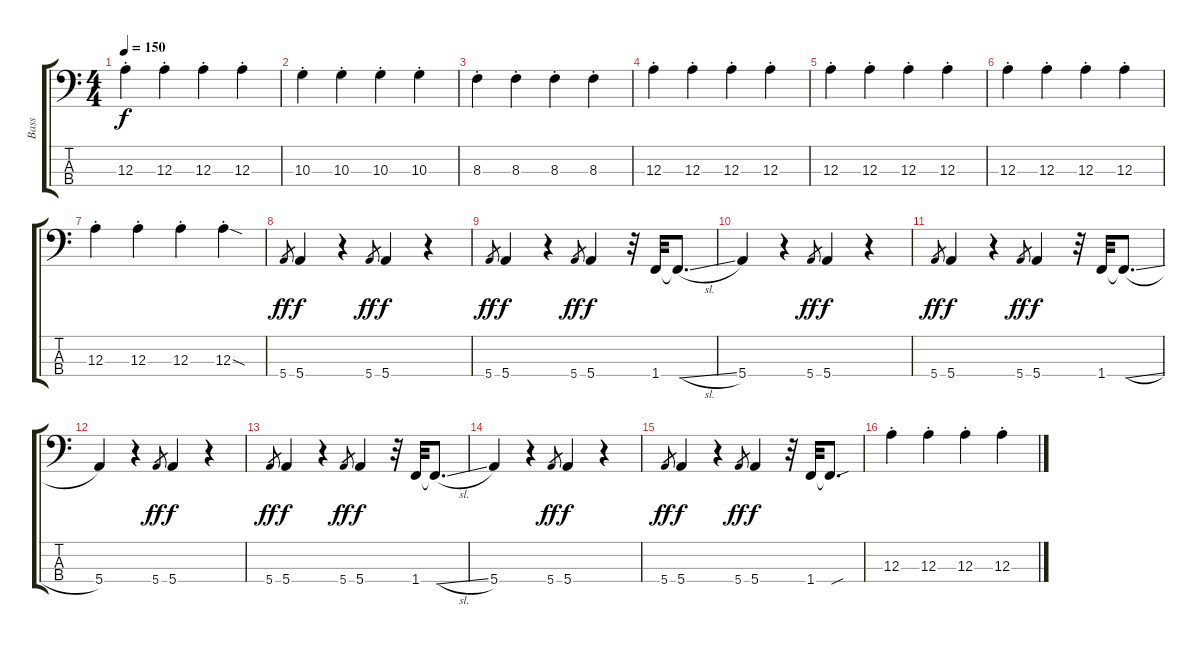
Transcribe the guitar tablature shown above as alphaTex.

\track ("Bass" "Bass") {instrument electricbassfinger}
\staff {score tabs}
\tuning (G2 D2 A1 E1) {hide}
\ts (4 4)
\tempo 150
\clef f4
\ks c
12.3{st}.4{dy f} 12.3{st}.4 12.3{st}.4 12.3{st}.4 |
10.3{st}.4 10.3{st}.4 10.3{st}.4 10.3{st}.4 |
8.3{st}.4 8.3{st}.4 8.3{st}.4 8.3{st}.4 |
12.3{st}.4 12.3{st}.4 12.3{st}.4 12.3{st}.4 |
12.3{st}.4 12.3{st}.4 12.3{st}.4 12.3{st}.4 |
12.3{st}.4 12.3{st}.4 12.3{st}.4 12.3{st}.4 |
12.3{st}.4 12.3{st}.4 12.3{st}.4 12.3{sod st}.4 |
5.4.8{gr dy ff} 5.4.4{dy f} r.4 5.4.8{gr dy ff} 5.4.4{dy f} r.4 |
5.4.8{gr dy ff} 5.4.4{dy f} r.4 5.4.8{gr dy ff} 5.4.4{dy f} r.32 1.4.32 1.4{sl t}.8{d} |
5.4.4 r.4 5.4.8{gr dy ff} 5.4.4{dy f} r.4 |
5.4.8{gr dy ff} 5.4.4{dy f} r.4 5.4.8{gr dy ff} 5.4.4{dy f} r.32 1.4.32 1.4{sl t}.8{d} |
5.4.4 r.4 5.4.8{gr dy ff} 5.4.4{dy f} r.4 |
5.4.8{gr dy ff} 5.4.4{dy f} r.4 5.4.8{gr dy ff} 5.4.4{dy f} r.32 1.4.32 1.4{sl t}.8{d} |
5.4.4 r.4 5.4.8{gr dy ff} 5.4.4{dy f} r.4 |
5.4.8{gr dy ff} 5.4.4{dy f} r.4 5.4.8{gr dy ff} 5.4.4{dy f} r.32 1.4.32 1.4{sou t}.8{d} |
12.3{st}.4 12.3{st}.4 12.3{st}.4 12.3{st}.4
